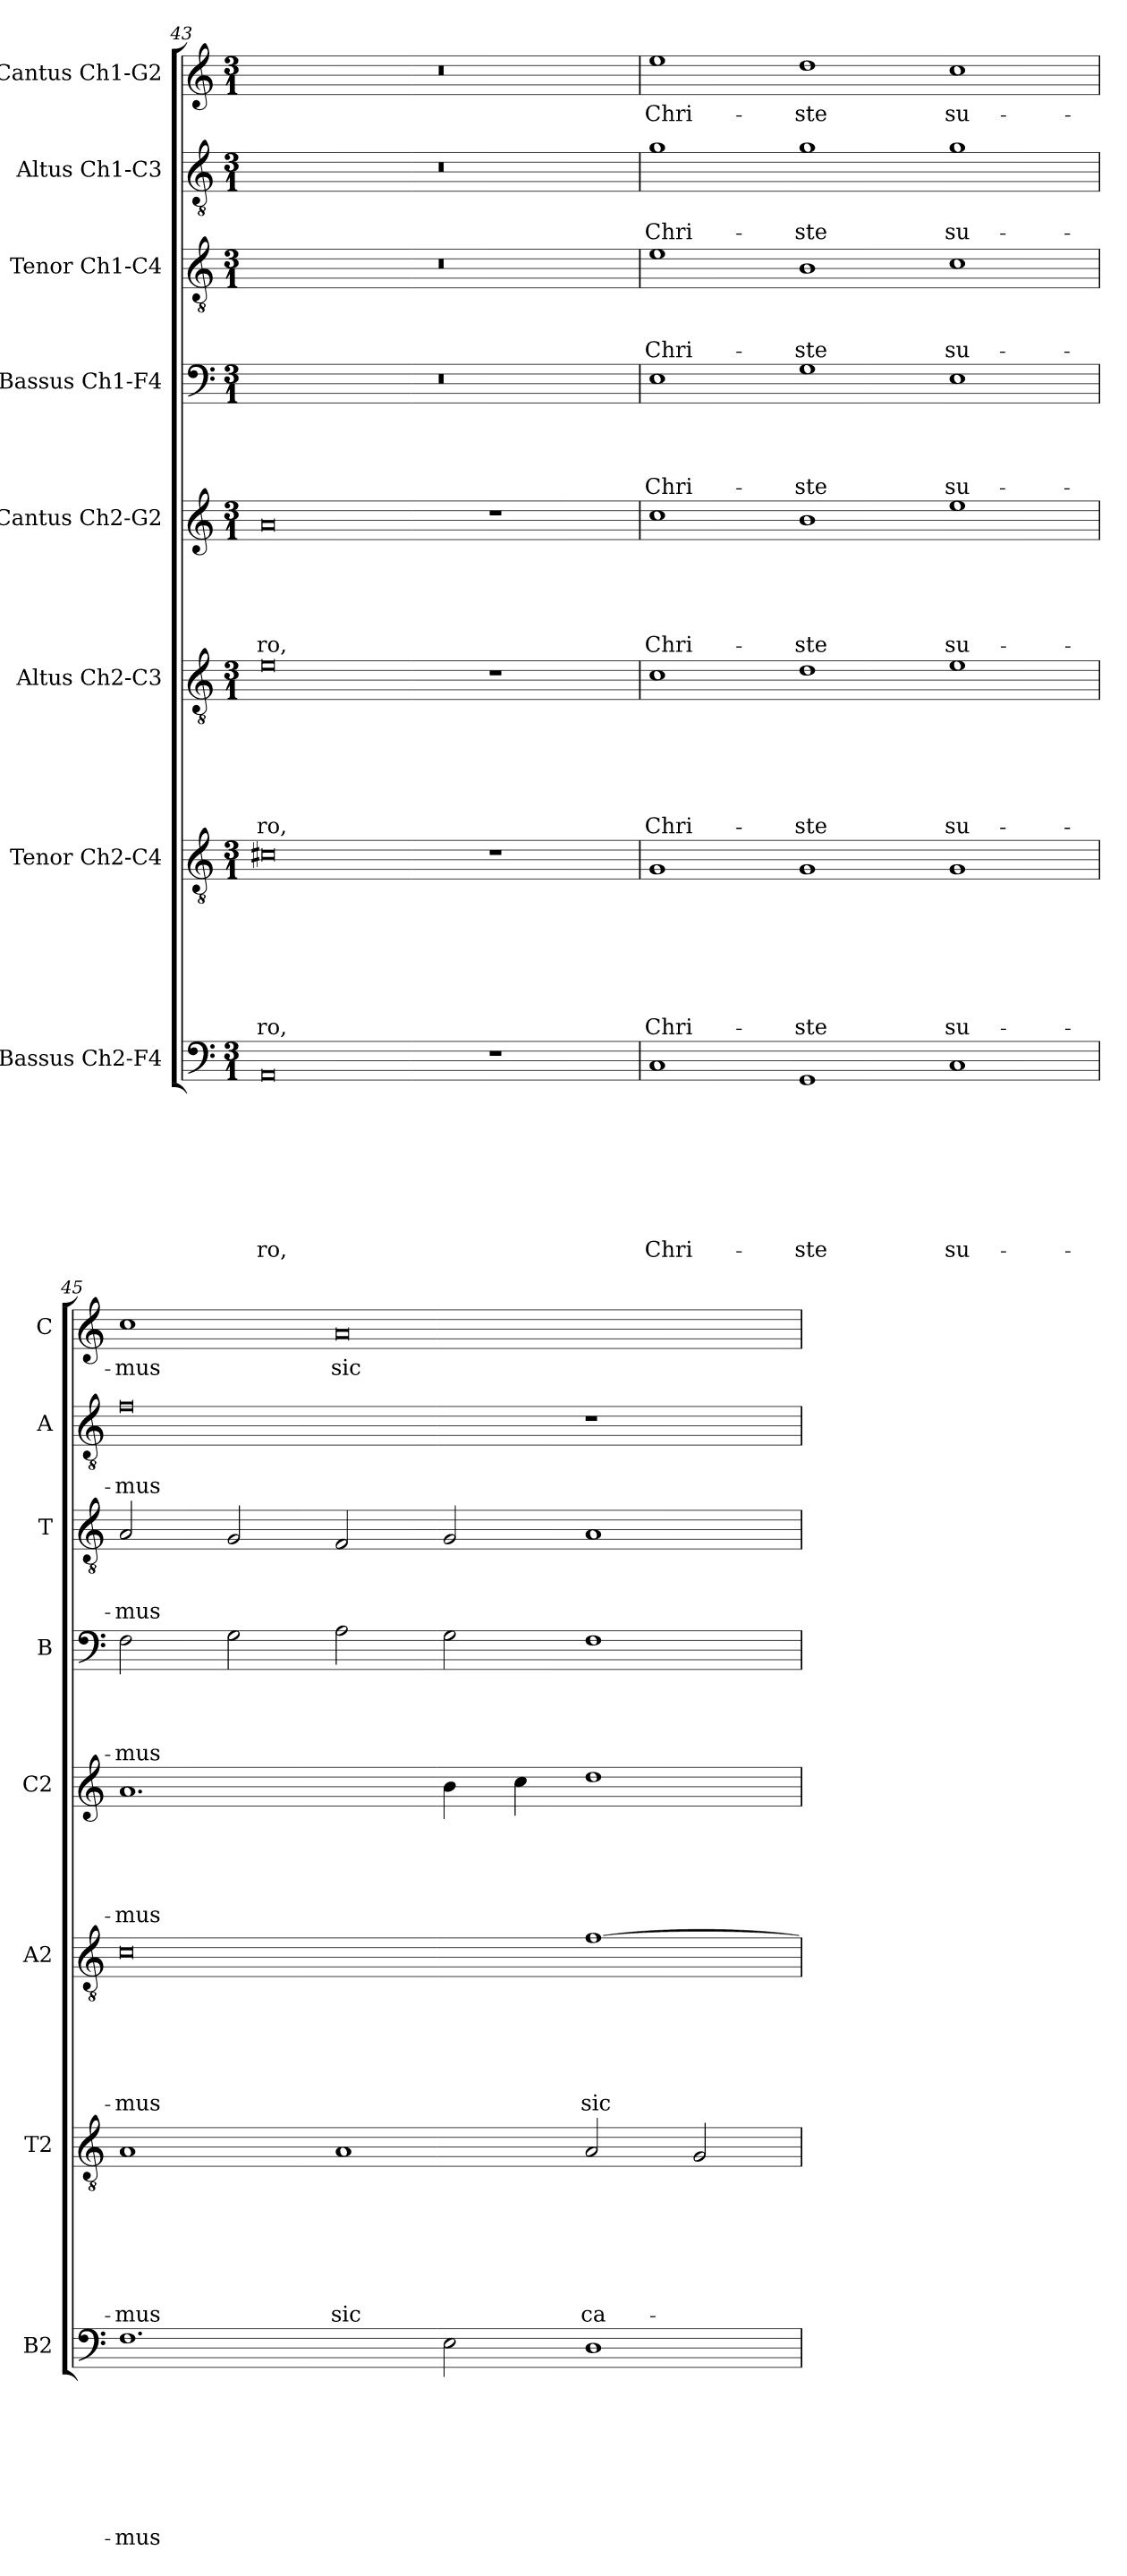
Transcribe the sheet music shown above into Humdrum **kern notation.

**kern	**text	**text	**text	**text	**text	**text	**text	**text	**kern	**text	**text	**text	**text	**text	**text	**text	**kern	**text	**text	**text	**text	**text	**text	**kern	**text	**text	**text	**text	**text	**kern	**text	**text	**text	**text	**kern	**text	**text	**text	**kern	**text	**text	**kern	**text
*part8	*part8	*part8	*part8	*part8	*part8	*part8	*part8	*part8	*part7	*part7	*part7	*part7	*part7	*part7	*part7	*part7	*part6	*part6	*part6	*part6	*part6	*part6	*part6	*part5	*part5	*part5	*part5	*part5	*part5	*part4	*part4	*part4	*part4	*part4	*part3	*part3	*part3	*part3	*part2	*part2	*part2	*part1	*part1
*staff8	*staff8	*staff8	*staff8	*staff8	*staff8	*staff8	*staff8	*staff8	*staff7	*staff7	*staff7	*staff7	*staff7	*staff7	*staff7	*staff7	*staff6	*staff6	*staff6	*staff6	*staff6	*staff6	*staff6	*staff5	*staff5	*staff5	*staff5	*staff5	*staff5	*staff4	*staff4	*staff4	*staff4	*staff4	*staff3	*staff3	*staff3	*staff3	*staff2	*staff2	*staff2	*staff1	*staff1
*I"Bassus Ch2-F4	*	*	*	*	*	*	*	*	*I"Tenor Ch2-C4	*	*	*	*	*	*	*	*I"Altus Ch2-C3	*	*	*	*	*	*	*I"Cantus Ch2-G2	*	*	*	*	*	*I"Bassus Ch1-F4	*	*	*	*	*I"Tenor Ch1-C4	*	*	*	*I"Altus Ch1-C3	*	*	*I"Cantus Ch1-G2	*
*I'B2	*	*	*	*	*	*	*	*	*I'T2	*	*	*	*	*	*	*	*I'A2	*	*	*	*	*	*	*I'C2	*	*	*	*	*	*I'B	*	*	*	*	*I'T	*	*	*	*I'A	*	*	*I'C	*
*clefF4	*	*	*	*	*	*	*	*	*clefGv2	*	*	*	*	*	*	*	*clefGv2	*	*	*	*	*	*	*clefG2	*	*	*	*	*	*clefF4	*	*	*	*	*clefGv2	*	*	*	*clefGv2	*	*	*clefG2	*
*k[]	*	*	*	*	*	*	*	*	*k[]	*	*	*	*	*	*	*	*k[]	*	*	*	*	*	*	*k[]	*	*	*	*	*	*k[]	*	*	*	*	*k[]	*	*	*	*k[]	*	*	*k[]	*
*C:	*	*	*	*	*	*	*	*	*C:	*	*	*	*	*	*	*	*C:	*	*	*	*	*	*	*C:	*	*	*	*	*	*C:	*	*	*	*	*C:	*	*	*	*C:	*	*	*C:	*
*M3/1	*	*	*	*	*	*	*	*	*M3/1	*	*	*	*	*	*	*	*M3/1	*	*	*	*	*	*	*M3/1	*	*	*	*	*	*M3/1	*	*	*	*	*M3/1	*	*	*	*M3/1	*	*	*M3/1	*
=43	=43	=43	=43	=43	=43	=43	=43	=43	=43	=43	=43	=43	=43	=43	=43	=43	=43	=43	=43	=43	=43	=43	=43	=43	=43	=43	=43	=43	=43	=43	=43	=43	=43	=43	=43	=43	=43	=43	=43	=43	=43	=43	=43
!	!	!	!	!	!	!	!	!LO:LY:b	!	!	!	!	!	!	!	!LO:LY:b	!	!	!	!	!	!	!LO:LY:b	!	!	!	!	!	!LO:LY:b	!	!	!	!	!	!	!	!	!	!	!	!	!	!
0AA	.	.	.	.	.	.	.	-ro,	0c#X	.	.	.	.	.	.	-ro,	0e	.	.	.	.	.	-ro,	0a	.	.	.	.	-ro,	0.r	.	.	.	.	0.r	.	.	.	0.r	.	.	0.r	.
1r	.	.	.	.	.	.	.	.	1r	.	.	.	.	.	.	.	1r	.	.	.	.	.	.	1r	.	.	.	.	.	.	.	.	.	.	.	.	.	.	.	.	.	.	.
=44	=44	=44	=44	=44	=44	=44	=44	=44	=44	=44	=44	=44	=44	=44	=44	=44	=44	=44	=44	=44	=44	=44	=44	=44	=44	=44	=44	=44	=44	=44	=44	=44	=44	=44	=44	=44	=44	=44	=44	=44	=44	=44	=44
!	!	!	!	!	!	!	!	!LO:LY:b	!	!	!	!	!	!	!	!LO:LY:b	!	!	!	!	!	!	!LO:LY:b	!	!	!	!	!	!LO:LY:b	!	!	!	!	!LO:LY:b	!	!	!	!LO:LY:b	!	!	!LO:LY:b	!	!LO:LY:b
1C	.	.	.	.	.	.	.	Chri-	1G	.	.	.	.	.	.	Chri-	1c	.	.	.	.	.	Chri-	1cc	.	.	.	.	Chri-	1E	.	.	.	Chri-	1e	.	.	Chri-	1g	.	Chri-	1ee	Chri-
!	!	!	!	!	!	!	!	!LO:LY:b	!	!	!	!	!	!	!	!LO:LY:b	!	!	!	!	!	!	!LO:LY:b	!	!	!	!	!	!LO:LY:b	!	!	!	!	!LO:LY:b	!	!	!	!LO:LY:b	!	!	!LO:LY:b	!	!LO:LY:b
1GG	.	.	.	.	.	.	.	-ste	1G	.	.	.	.	.	.	-ste	1d	.	.	.	.	.	-ste	1b	.	.	.	.	-ste	1G	.	.	.	-ste	1B	.	.	-ste	1g	.	-ste	1dd	-ste
!	!	!	!	!	!	!	!	!LO:LY:b	!	!	!	!	!	!	!	!LO:LY:b	!	!	!	!	!	!	!LO:LY:b	!	!	!	!	!	!LO:LY:b	!	!	!	!	!LO:LY:b	!	!	!	!LO:LY:b	!	!	!LO:LY:b	!	!LO:LY:b
1C	.	.	.	.	.	.	.	su-	1G	.	.	.	.	.	.	su-	1e	.	.	.	.	.	su-	1ee	.	.	.	.	su-	1E	.	.	.	su-	1c	.	.	su-	1g	.	su-	1cc	su-
=45	=45	=45	=45	=45	=45	=45	=45	=45	=45	=45	=45	=45	=45	=45	=45	=45	=45	=45	=45	=45	=45	=45	=45	=45	=45	=45	=45	=45	=45	=45	=45	=45	=45	=45	=45	=45	=45	=45	=45	=45	=45	=45	=45
!	!	!	!	!	!	!	!	!LO:LY:b	!	!	!	!	!	!	!	!LO:LY:b	!	!	!	!	!	!	!LO:LY:b	!	!	!	!	!	!LO:LY:b	!	!	!	!	!LO:LY:b	!	!	!	!LO:LY:b	!	!	!LO:LY:b	!	!LO:LY:b
1.F	.	.	.	.	.	.	.	-mus	1A	.	.	.	.	.	.	-mus	0c	.	.	.	.	.	-mus	1.a	.	.	.	.	-mus	2F\	.	.	.	-mus	2A/	.	.	-mus	0f	.	-mus	1cc	-mus
.	.	.	.	.	.	.	.	.	.	.	.	.	.	.	.	.	.	.	.	.	.	.	.	.	.	.	.	.	.	2G\	.	.	.	.	2G/	.	.	.	.	.	.	.	.
!	!	!	!	!	!	!	!	!	!	!	!	!	!	!	!	!LO:LY:b	!	!	!	!	!	!	!	!	!	!	!	!	!	!	!	!	!	!	!	!	!	!	!	!	!	!	!LO:LY:b
.	.	.	.	.	.	.	.	.	1A	.	.	.	.	.	.	sic	.	.	.	.	.	.	.	.	.	.	.	.	.	2A\	.	.	.	.	2F/	.	.	.	.	.	.	0a	sic
2E\	.	.	.	.	.	.	.	.	.	.	.	.	.	.	.	.	.	.	.	.	.	.	.	4b\	.	.	.	.	.	2G\	.	.	.	.	2G/	.	.	.	.	.	.	.	.
.	.	.	.	.	.	.	.	.	.	.	.	.	.	.	.	.	.	.	.	.	.	.	.	4cc\	.	.	.	.	.	.	.	.	.	.	.	.	.	.	.	.	.	.	.
!	!	!	!	!	!	!	!	!	!	!	!	!	!	!	!	!LO:LY:b	!	!	!	!	!	!	!LO:LY:b	!	!	!	!	!	!	!	!	!	!	!	!	!	!	!	!	!	!	!	!
1D	.	.	.	.	.	.	.	.	2A/	.	.	.	.	.	.	ca-	[1f	.	.	.	.	.	sic	1dd	.	.	.	.	.	1F	.	.	.	.	1A	.	.	.	1r	.	.	.	.
.	.	.	.	.	.	.	.	.	2G/	.	.	.	.	.	.	.	.	.	.	.	.	.	.	.	.	.	.	.	.	.	.	.	.	.	.	.	.	.	.	.	.	.	.
=	=	=	=	=	=	=	=	=	=	=	=	=	=	=	=	=	=	=	=	=	=	=	=	=	=	=	=	=	=	=	=	=	=	=	=	=	=	=	=	=	=	=	=
*-	*-	*-	*-	*-	*-	*-	*-	*-	*-	*-	*-	*-	*-	*-	*-	*-	*-	*-	*-	*-	*-	*-	*-	*-	*-	*-	*-	*-	*-	*-	*-	*-	*-	*-	*-	*-	*-	*-	*-	*-	*-	*-	*-
